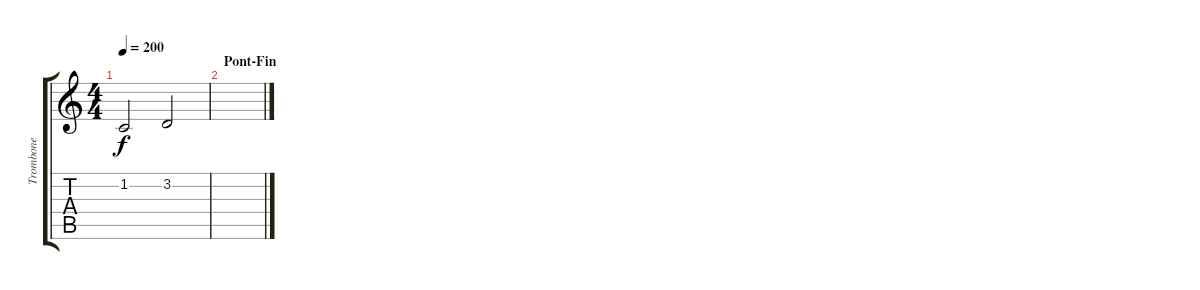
\track ("Trombone" "Trombone") {instrument trombone}
\staff {score tabs}
\tuning (E4 B3 G3 D3 A2 E2) {hide}
\ts (4 4)
\tempo 200
\clef g2
\ks c
1.2.2{dy f} 3.2.2 |
\section ("" "Pont-Fin")
